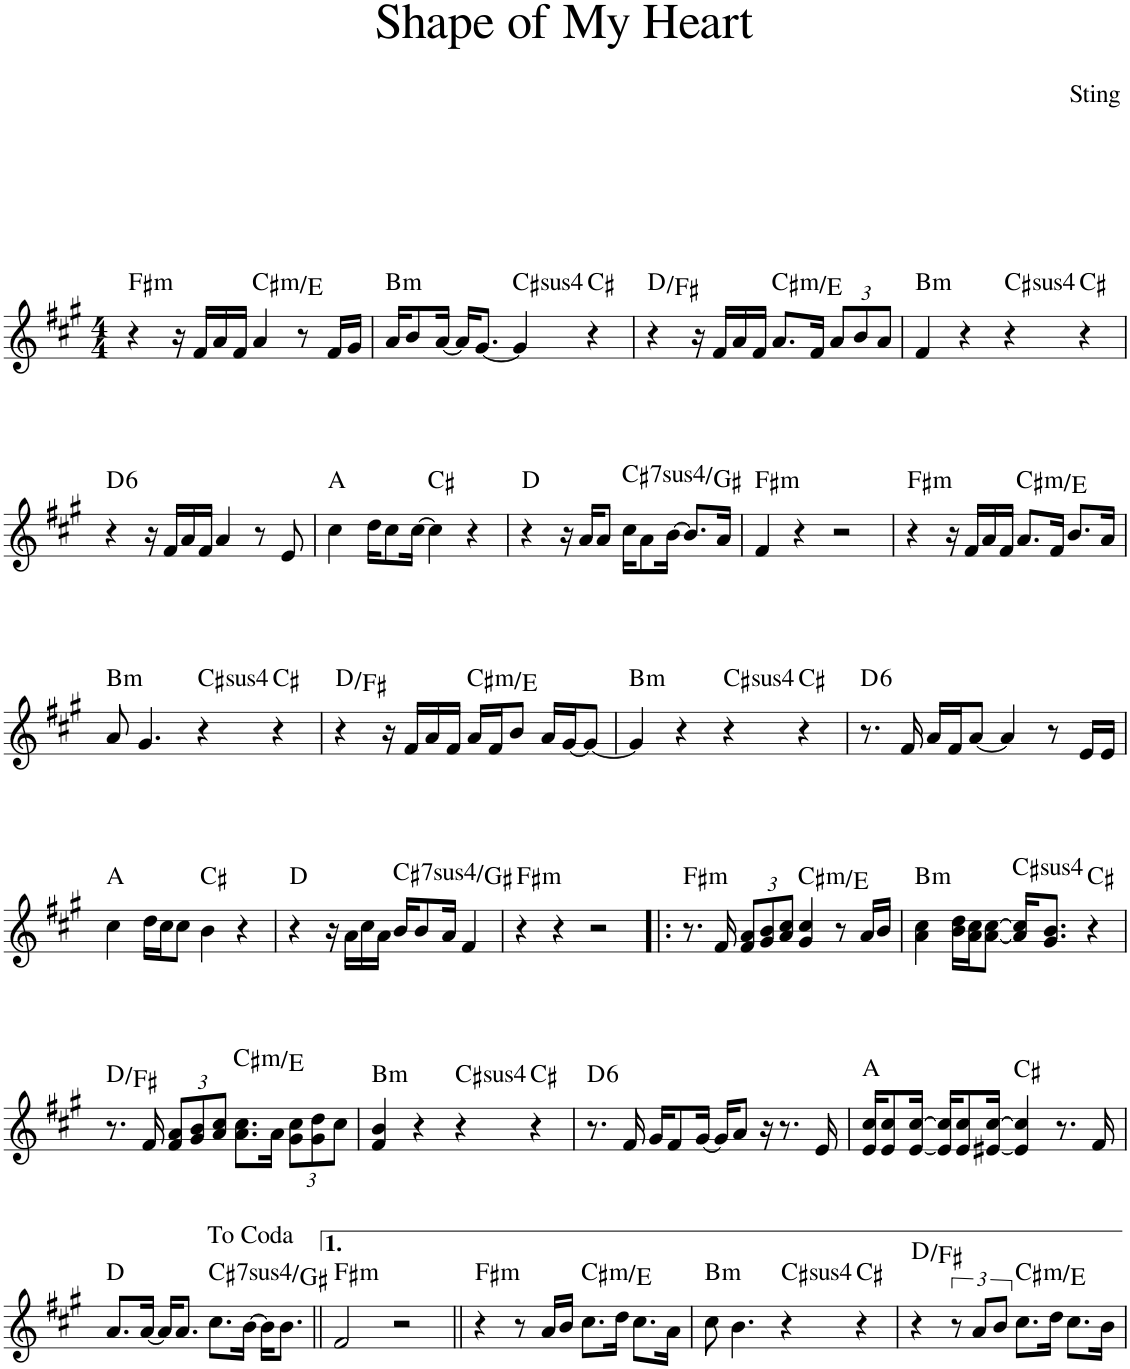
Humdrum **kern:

**kern	**harte
*part1	*part1
*staff1	*
*I"Piano	*
*I'Pno.	*
*clefG2	*
*k[f#c#g#]	*
*M4/4	*
=1	=1
!	!LO:H:kt=m
4r	F#:min
16r	.
16f#/LL	.
16a/	.
16f#/JJ	.
!	!LO:H:kt=m
4a/	C#:min/b3
8r	.
16f#/LL	.
16g#/JJ	.
=2	=2
!	!LO:H:kt=m
16a/KL	B:min
8b/	.
[16a/Jk	.
16a/KL]	.
[8.g#/J	.
!	!LO:H:kt=4
4g#/]	C#:sus4
4r	C#:maj
=3	=3
4r	D:maj/3
16r	.
16f#/LL	.
16a/	.
16f#/JJ	.
!	!LO:H:kt=m
8.a/L	C#:min/b3
16f#/Jk	.
*Xbrackettup	*
12a/L	.
12b/	.
12a/J	.
=4	=4
!	!LO:H:kt=m
4f#/	B:min
4r	.
!	!LO:H:kt=4
4r	C#:sus4
4r	C#:maj
!!LO:LB:g=z
=5	=5
!	!LO:H:kt=6
4r	D:maj6
16r	.
16f#/LL	.
16a/	.
16f#/JJ	.
4a/	.
8r	.
8e/	.
=6	=6
4cc#\	A:maj
16dd\KL	.
8cc#\	.
[16cc#\Jk	.
4cc#\]	C#:maj
4r	.
=7	=7
4r	D:maj
16r	.
16a/KL	.
8a/J	.
!	!LO:H:kt=74
16cc#\KL	C#:sus4(7)/5
8a\	.
[16b\Jk	.
8.b/L]	.
16a/Jk	.
=8	=8
!	!LO:H:kt=m
4f#/	F#:min
4r	.
2r	.
=9	=9
!	!LO:H:kt=m
4r	F#:min
16r	.
16f#/LL	.
16a/	.
16f#/JJ	.
!	!LO:H:kt=m
8.a/L	C#:min/b3
16f#/Jk	.
8.b/L	.
16a/Jk	.
!!LO:LB:g=z
=10	=10
!	!LO:H:kt=m
8a/	B:min
4.g#/	.
!	!LO:H:kt=4
4r	C#:sus4
4r	C#:maj
=11	=11
4r	D:maj/3
16r	.
16f#/LL	.
16a/	.
16f#/JJ	.
!	!LO:H:kt=m
16a/LL	C#:min/b3
16f#/J	.
8b/J	.
16a/LL	.
[16g#/J	.
8g#/J_	.
=12	=12
!	!LO:H:kt=m
4g#/]	B:min
4r	.
!	!LO:H:kt=4
4r	C#:sus4
4r	C#:maj
=13	=13
!	!LO:H:kt=6
8.r	D:maj6
16f#/	.
16a/LL	.
16f#/J	.
[8a/J	.
4a/]	.
8r	.
16e/LL	.
16e/JJ	.
!!LO:LB:g=z
=14	=14
4cc#\	A:maj
16dd\LL	.
16cc#\J	.
8cc#\J	.
4b\	C#:maj
4r	.
=15	=15
4r	D:maj
16r	.
16a\LL	.
16cc#\	.
16a\JJ	.
!	!LO:H:kt=74
16b/KL	C#:sus4(7)/5
8b/	.
16a/Jk	.
4f#/	.
=16	=16
!	!LO:H:kt=m
4r	F#:min
4r	.
2r	.
=17!|:	=17!|:
!	!LO:H:kt=m
8.r	F#:min
16f#/	.
12f#/ 12a/L	.
12g#/ 12b/	.
12a/ 12cc#/J	.
!	!LO:H:kt=m
4g#/ 4cc#/	C#:min/b3
8r	.
16a/LL	.
16b/JJ	.
=18	=18
!	!LO:H:kt=m
4a\ 4cc#\	B:min
16b\ 16dd\LL	.
16a\ 16cc#\J	.
[8a\ [8cc#\J	.
!	!LO:H:kt=4
16a/] 16cc#/]KL	C#:sus4
8.g#/ 8.b/J	.
4r	C#:maj
!!LO:LB:g=z
=19	=19
8.r	D:maj/3
16f#/	.
12f#/ 12a/L	.
12g#/ 12b/	.
12a/ 12cc#/J	.
!	!LO:H:kt=m
8.a\ 8.cc#\L	C#:min/b3
16a\Jk	.
12g#\ 12cc#\L	.
12g#\ 12dd\	.
12cc#\J	.
=20	=20
!	!LO:H:kt=m
4f#/ 4b/	B:min
4r	.
!	!LO:H:kt=4
4r	C#:sus4
4r	C#:maj
=21	=21
!	!LO:H:kt=6
8.r	D:maj6
16f#/	.
16g#/KL	.
8f#/	.
[16g#/Jk	.
16g#/KL]	.
8a/J	.
16r	.
8.r	.
16e/	.
=22	=22
16e/ 16cc#/KL	A:maj
8e/ 8cc#/	.
[16e/ [16cc#/Jk	.
16e/] 16cc#/]KL	.
8e/ 8cc#/	.
[16e#X/ [16cc#/Jk	.
4e#/] 4cc#/]	C#:maj
8.r	.
16f#/	.
!!LO:LB:g=z
=23	=23
8.a/L	D:maj
[16a/Jk	.
16a/KL]	.
8.a/J	.
!	!LO:H:kt=74
8.cc#\L	C#:sus4(7)/5
[16b\Jk	.
16b\KL]	.
8.b\J	.
=24||	=24||
!	!LO:H:kt=m
2f#/	F#:min
2r	.
=25||	=25||
!	!LO:H:kt=m
4r	F#:min
8r	.
16a/LL	.
16b/JJ	.
!	!LO:H:kt=m
8.cc#\L	C#:min/b3
16dd\Jk	.
8.cc#\L	.
16a\Jk	.
=26	=26
!	!LO:H:kt=m
8cc#\	B:min
4.b\	.
!	!LO:H:kt=4
4r	C#:sus4
4r	C#:maj
=27	=27
4r	D:maj/3
*brackettup	*
12r	.
12a/L	.
12b/J	.
!	!LO:H:kt=m
8.cc#\L	C#:min/b3
16dd\Jk	.
8.cc#\L	.
16b\Jk	.
=	=
*-	*-
